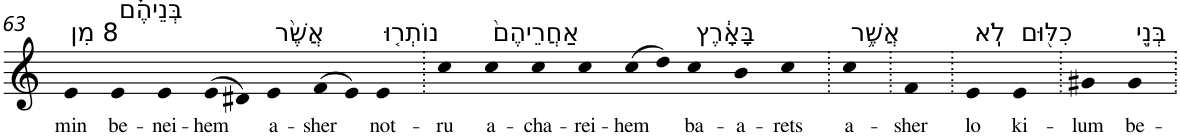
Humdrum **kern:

**kern	**text
*part1	*part1
*staff1	*staff1
*I"Piano	*
*I'Pno	*
!!LO:PB:g=z
*clefG2	*
*k[]	*
=63	=63
!LO:TX:a:t=8 מִן	!
!	!LO:LY:b
4e	min
!LO:TX:a:t=בְּנֵיהֶ֗ם	!
!	!LO:LY:b
4e	be-
!	!LO:LY:b
4e	-nei-
!	!LO:LY:b
(>8e	-hem
8d#X)	.
!LO:TX:a:t=אֲשֶׁ֨ר	!
!	!LO:LY:b
4e	a-
!	!LO:LY:b
(>8f	-sher
8e)	.
!LO:TX:a:t=נוֹתְר֤וּ	!
!	!LO:LY:b
4e	not-
=64.	=64.
!	!LO:LY:b
4cc	-ru
!LO:TX:a:t=אַחֲרֵיהֶם֙	!
!	!LO:LY:b
4cc	a-
!	!LO:LY:b
4cc	-cha-
!	!LO:LY:b
4cc	-rei-
!	!LO:LY:b
(>8cc	-hem
8dd)	.
!LO:TX:a:t=בָּאָ֔רֶץ	!
!	!LO:LY:b
4cc	ba-
!	!LO:LY:b
4b	-a-
!	!LO:LY:b
4cc	-rets
=65.	=65.
!LO:TX:a:t=אֲשֶׁ֥ר	!
!	!LO:LY:b
4cc	a-
=66.	=66.
!	!LO:LY:b
4f	-sher
=67.	=67.
!LO:TX:a:t=לֹֽא	!
!	!LO:LY:b
4e	lo
!LO:TX:a:t=כִלּ֖וּם	!
!	!LO:LY:b
4e	ki-
=68.	=68.
!	!LO:LY:b
4g#X	-lum
!LO:TX:a:t=בְּנֵ֣י	!
!	!LO:LY:b
4g#	be-
=.	=.
*-	*-
